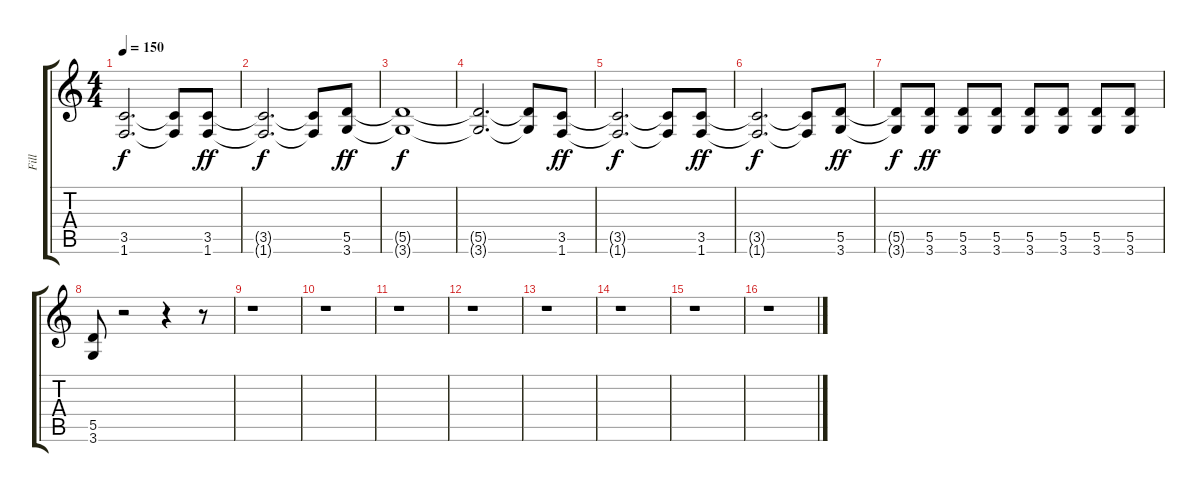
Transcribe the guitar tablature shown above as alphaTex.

\track ("Fill" "Fill") {instrument distortionguitar}
\staff {score tabs}
\tuning (E4 B3 G3 D3 A2 E2) {hide}
\ts (4 4)
\tempo 150
\clef g2
\ks c
(3.5{t} 1.6{t}).2{d dy f} (3.5{t} 1.6{t}).8 (3.5 1.6).8{dy ff} |
(3.5{t} 1.6{t}).2{d dy f} (3.5{t} 1.6{t}).8 (5.5 3.6).8{dy ff} |
(5.5{t} 3.6{t}).1{dy f} |
(5.5{t} 3.6{t}).2{d} (5.5{t} 3.6{t}).8 (3.5 1.6).8{dy ff} |
(3.5{t} 1.6{t}).2{d dy f} (3.5{t} 1.6{t}).8 (3.5 1.6).8{dy ff} |
(3.5{t} 1.6{t}).2{d dy f} (3.5{t} 1.6{t}).8 (5.5 3.6).8{dy ff} |
(5.5{t} 3.6{t}).8{dy f} (5.5 3.6).8{dy ff} (5.5 3.6).8 (5.5 3.6).8 (5.5 3.6).8 (5.5 3.6).8 (5.5 3.6).8 (5.5 3.6).8 |
(5.5 3.6).8 r.2 r.4 r.8 |
r.1 |
r.1 |
r.1 |
r.1 |
r.1 |
r.1 |
r.1 |
r.1
